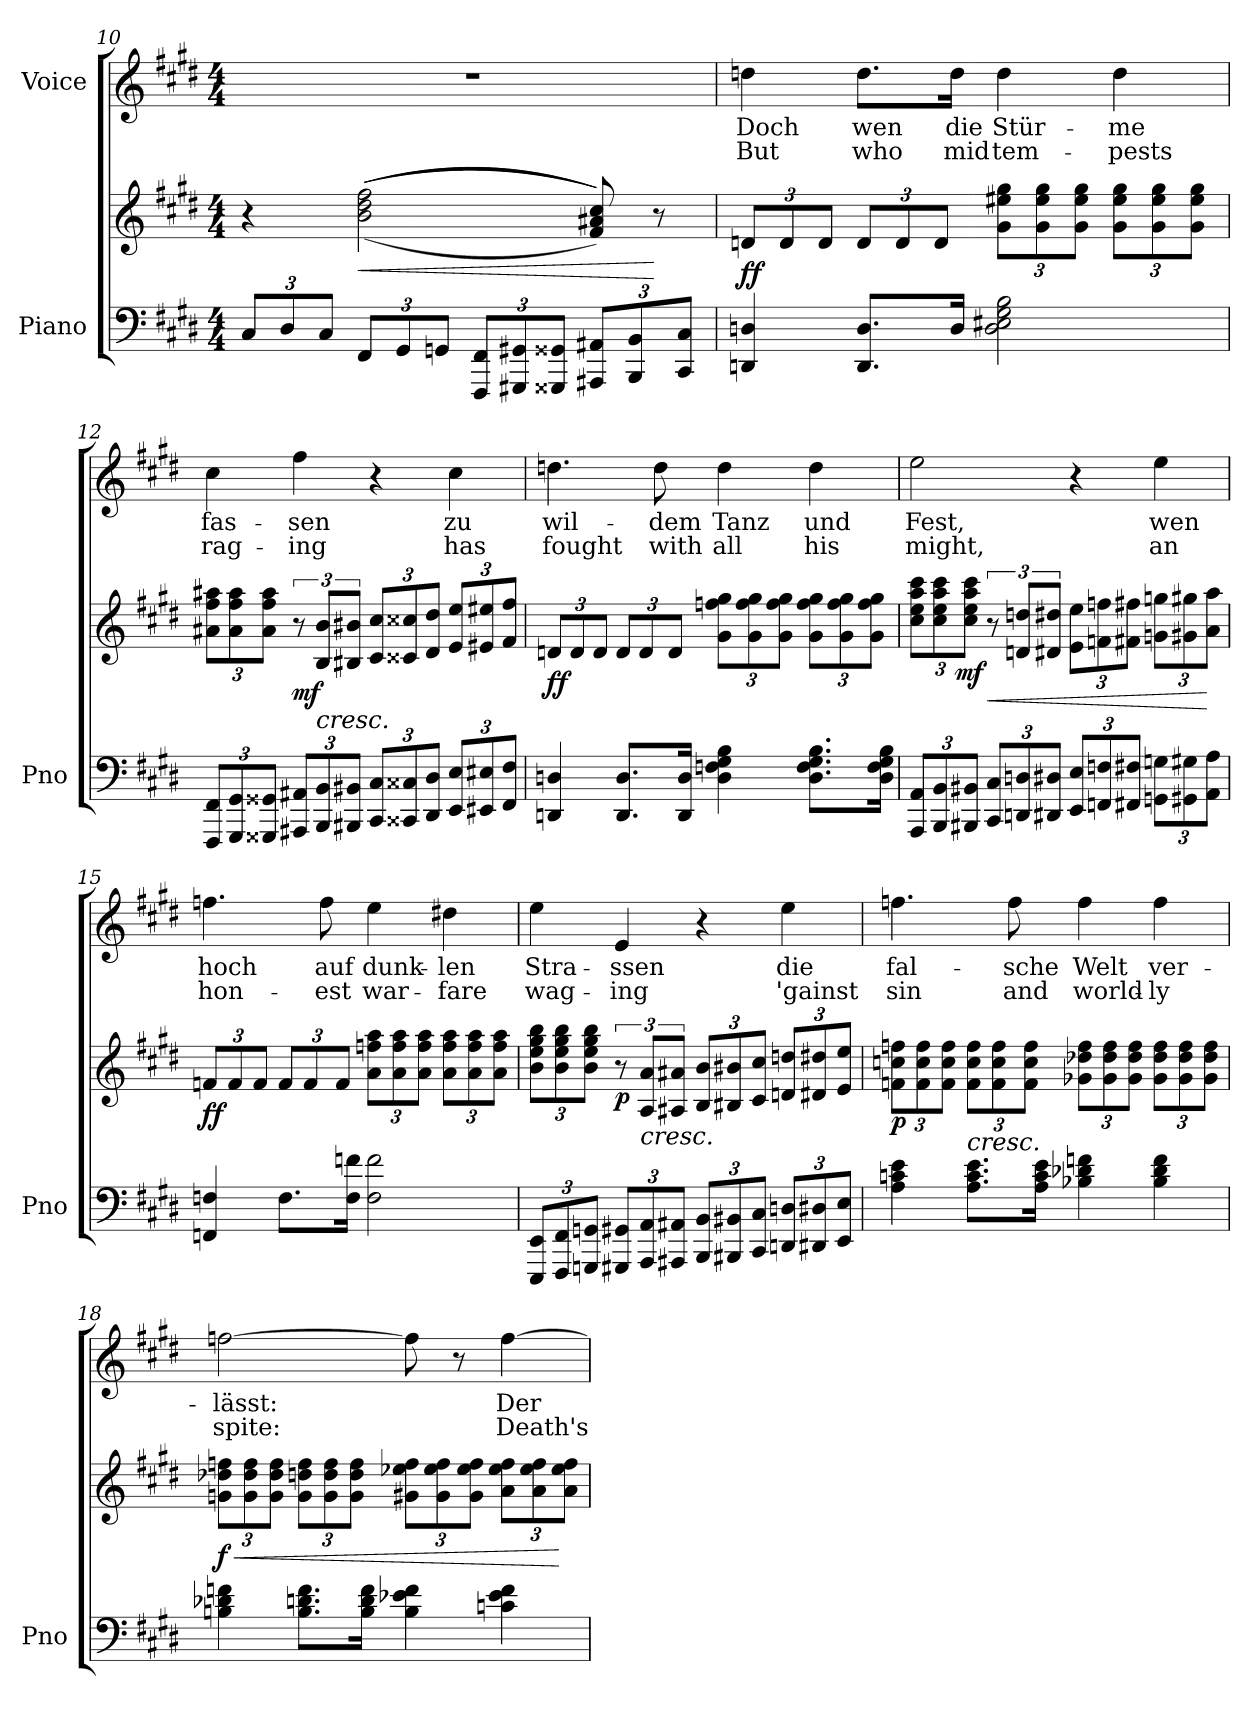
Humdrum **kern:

**kern	**kern	**dynam	**kern	**text	**text
*part2	*part2	*part2	*part1	*part1	*part1
*staff3	*staff2	*staff2/3	*staff1	*staff1	*staff1
*I"Piano	*	*	*I"Voice	*	*
*I'Pno	*	*	*	*	*
*clefF4	*clefG2	*	*clefG2	*	*
*k[f#c#g#d#]	*k[f#c#g#d#]	*	*k[f#c#g#d#]	*	*
*M4/4	*M4/4	*	*M4/4	*	*
*Xbrackettup	*	*	*	*	*
=10	=10	=10	=10	=10	=10
12C#/L	4r	.	1r	.	.
12D#/	.	.	.	.	.
12C#/J	.	.	.	.	.
!	!	!LO:HP:b	!	!	!
12FF#/L	(<(((2b\ 2dd#\ 2ff#\	<	.	.	.
12GG#/	.	.	.	.	.
12GGn/J	.	.	.	.	.
12FFF#/ 12FF#/L	.	.	.	.	.
12GGG#X/ 12GG#X/	.	.	.	.	.
12GGG##X/ 12GG##X/J	.	.	.	.	.
12AAA#X/ 12AA#X/L	8f#/ 8a#X/ 8cc#/))))	.	.	.	.
12BBB/ 12BB/	.	.	.	.	.
.	8r	[	.	.	.
12CC#/ 12C#/J	.	.	.	.	.
!!LO:LB:g=z
=11	=11	=11	=11	=11	=11
*	*Xbrackettup	*	*	*	*
!	!	!LO:DY:b	!	!LO:LY:b	!LO:LY:b
4DDn/ 4Dn/	12dn/L	ff	4ddn\	Doch	But
.	12d/	.	.	.	.
.	12d/J	.	.	.	.
!	!	!	!	!LO:LY:b	!LO:LY:b
8.DD/ 8.D/L	12d/L	.	8.dd\L	wen	who
.	12d/	.	.	.	.
.	12d/J	.	.	.	.
!	!	!	!	!LO:LY:b	!LO:LY:b
16D/Jk	.	.	16dd\Jk	die	mid
!	!	!	!	!LO:LY:b	!LO:LY:b
2D\ 2E#X\ 2G#\ 2B\	12g#\ 12ee#X\ 12gg#\L	.	4dd\	Stür-	tem-
.	12g#\ 12ee#\ 12gg#\	.	.	.	.
.	12g#\ 12ee#\ 12gg#\J	.	.	.	.
!	!	!	!	!LO:LY:b	!LO:LY:b
.	12g#\ 12ee#\ 12gg#\L	.	4dd\	-me	-pests
.	12g#\ 12ee#\ 12gg#\	.	.	.	.
.	12g#\ 12ee#\ 12gg#\J	.	.	.	.
!!LO:LB:g=z
=12	=12	=12	=12	=12	=12
!	!	!	!	!LO:LY:b	!LO:LY:b
12FFF#/ 12FF#/L	12a#X\ 12ff#\ 12aa#X\L	.	4cc#\	fas-	rag-
12GGG#/ 12GG#/	12a#\ 12ff#\ 12aa#\	.	.	.	.
12GGG##X/ 12GG##X/J	12a#\ 12ff#\ 12aa#\J	.	.	.	.
*	*brackettup	*	*	*	*
!	!	!LO:DY:b	!	!LO:LY:b	!LO:LY:b
12AAA#X/ 12AA#X/L	12r	mf	4ff#\	-sen	-ing
!	!	!LO:HP:b	!	!	!
12BBB/ 12BB/	12B/ 12b/L	<	.	.	.
12BBB#X/ 12BB#X/J	12B#X/ 12b#X/J	.	.	.	.
*	*Xbrackettup	*	*	*	*
12CC#/ 12C#/L	12c#/ 12cc#/L	.	4r	.	.
12CC##X/ 12C##X/	12c##X/ 12cc##X/	.	.	.	.
12DD#/ 12D#/J	12d#/ 12dd#/J	.	.	.	.
!	!	!	!	!LO:LY:b	!LO:LY:b
12EE/ 12E/L	12e/ 12ee/L	.	4cc#\	zu	has
12EE#X/ 12E#X/	12e#X/ 12ee#X/	.	.	.	.
12FF#/ 12F#/J	12f#/ 12ff#/J	.	.	.	.
=13	=13	=13	=13	=13	=13
!	!	!LO:DY:b	!	!LO:LY:b	!LO:LY:b
4DDn/ 4Dn/	12dn/L	ff	4.ddn\	wil-	fought
.	12d/	[	.	.	.
.	12d/J	.	.	.	.
8.DD/ 8.D/L	12d/L	.	.	.	.
.	12d/	.	.	.	.
!	!	!	!	!LO:LY:b	!LO:LY:b
.	.	.	8dd\	-dem	with
.	12d/J	.	.	.	.
16DD/ 16D/Jk	.	.	.	.	.
!	!	!	!	!LO:LY:b	!LO:LY:b
4D\ 4Fn\ 4G#\ 4B\	12g#\ 12ffn\ 12gg#\L	.	4dd\	Tanz	all
.	12g#\ 12ff\ 12gg#\	.	.	.	.
.	12g#\ 12ff\ 12gg#\J	.	.	.	.
!	!	!	!	!LO:LY:b	!LO:LY:b
8.D\ 8.F\ 8.G#\ 8.B\L	12g#\ 12ff\ 12gg#\L	.	4dd\	und	his
.	12g#\ 12ff\ 12gg#\	.	.	.	.
.	12g#\ 12ff\ 12gg#\J	.	.	.	.
16D\ 16F\ 16G#\ 16B\Jk	.	.	.	.	.
!!LO:LB:g=z
=14	=14	=14	=14	=14	=14
!	!	!	!	!LO:LY:b	!LO:LY:b
12AAA/ 12AA/L	12cc#\ 12ee\ 12aa\ 12ccc#\L	.	2ee\	Fest,	might,
12BBB/ 12BB/	12cc#\ 12ee\ 12aa\ 12ccc#\	.	.	.	.
!	!	!LO:DY:b	!	!	!
12BBB#X/ 12BB#X/J	12cc#\ 12ee\ 12aa\ 12ccc#\J	mf	.	.	.
*	*brackettup	*	*	*	*
!	!	!LO:HP:b	!	!	!
12CC#/ 12C#/L	12r	<	.	.	.
12DDn/ 12Dn/	12dn/ 12ddn/L	.	.	.	.
12DD#X/ 12D#X/J	12d#X/ 12dd#X/J	.	.	.	.
*	*Xbrackettup	*	*	*	*
12EE/ 12E/L	12e\ 12ee\L	.	4r	.	.
12FFn/ 12Fn/	12fn\ 12ffn\	.	.	.	.
12FF#X/ 12F#X/J	12f#X\ 12ff#X\J	.	.	.	.
!	!	!	!	!LO:LY:b	!LO:LY:b
12GGn\ 12Gn\L	12gn\ 12ggn\L	.	4ee\	wen	an
12GG#X\ 12G#X\	12g#X\ 12gg#X\	.	.	.	.
12AA\ 12A\J	12a\ 12aa\J	[	.	.	.
=15	=15	=15	=15	=15	=15
!	!	!LO:DY:b	!	!LO:LY:b	!LO:LY:b
4FFn/ 4Fn/	12fn/L	ff	4.ffn\	hoch	hon-
.	12f/	.	.	.	.
.	12f/J	.	.	.	.
8.F\L	12f/L	.	.	.	.
.	12f/	.	.	.	.
!	!	!	!	!LO:LY:b	!LO:LY:b
.	.	.	8ff\	auf	-est
.	12f/J	.	.	.	.
16F\ 16fn\Jk	.	.	.	.	.
!	!	!	!	!LO:LY:b	!LO:LY:b
2F\ 2f\	12a\ 12ffn\ 12aa\L	.	4ee\	dunk-	war-
.	12a\ 12ff\ 12aa\	.	.	.	.
.	12a\ 12ff\ 12aa\J	.	.	.	.
!	!	!	!	!LO:LY:b	!LO:LY:b
.	12a\ 12ff\ 12aa\L	.	4dd#X\	-len	-fare
.	12a\ 12ff\ 12aa\	.	.	.	.
.	12a\ 12ff\ 12aa\J	.	.	.	.
!!LO:PB:g=z
=16	=16	=16	=16	=16	=16
!	!	!	!	!LO:LY:b	!LO:LY:b
12EEE/ 12EE/L	12b\ 12ee\ 12gg#\ 12bb\L	.	4ee\	Stra-	wag-
12FFF#/ 12FF#/	12b\ 12ee\ 12gg#\ 12bb\	.	.	.	.
12GGGn/ 12GGn/J	12b\ 12ee\ 12gg#\ 12bb\J	.	.	.	.
*	*brackettup	*	*	*	*
!	!	!LO:DY:b	!	!LO:LY:b	!LO:LY:b
12GGG#X/ 12GG#X/L	12r	p	4e/	-ssen	-ing
!	!	!LO:HP:b	!	!	!
12AAA/ 12AA/	12A/ 12a/L	<	.	.	.
12AAA#X/ 12AA#X/J	12A#X/ 12a#X/J	.	.	.	.
*	*Xbrackettup	*	*	*	*
12BBB/ 12BB/L	12B/ 12b/L	.	4r	.	.
12BBB#X/ 12BB#X/	12B#X/ 12b#X/	.	.	.	.
12CC#/ 12C#/J	12c#/ 12cc#/J	.	.	.	.
!	!	!	!	!LO:LY:b	!LO:LY:b
12DDn/ 12Dn/L	12dn/ 12ddn/L	.	4ee\	die	'gainst
12DD#X/ 12D#X/	12d#X/ 12dd#X/	.	.	.	.
12EE/ 12E/J	12e/ 12ee/J	.	.	.	.
=17	=17	=17	=17	=17	=17
!	!	!LO:DY:b	!	!LO:LY:b	!LO:LY:b
4A\ 4cn\ 4e\	12fn\ 12ccn\ 12ffn\L	p	4.ffn\	fal-	sin
.	12f\ 12cc\ 12ff\	[	.	.	.
.	12f\ 12cc\ 12ff\J	.	.	.	.
!	!LO:TX:b:i:t=cresc.	!	!	!	!
8.A\ 8.c\ 8.e\L	12f\ 12cc\ 12ff\L	.	.	.	.
.	12f\ 12cc\ 12ff\	.	.	.	.
!	!	!	!	!LO:LY:b	!LO:LY:b
.	.	.	8ff\	-sche	and
.	12f\ 12cc\ 12ff\J	.	.	.	.
16A\ 16c\ 16e\Jk	.	.	.	.	.
!	!	!	!	!LO:LY:b	!LO:LY:b
4B-X\ 4d-X\ 4fn\	12g-X\ 12dd-X\ 12ff\L	.	4ff\	Welt	world-
.	12g-\ 12dd-\ 12ff\	.	.	.	.
.	12g-\ 12dd-\ 12ff\J	.	.	.	.
!	!	!	!	!LO:LY:b	!LO:LY:b
4B-\ 4d-\ 4f\	12g-\ 12dd-\ 12ff\L	.	4ff\	ver-	-ly
.	12g-\ 12dd-\ 12ff\	.	.	.	.
.	12g-\ 12dd-\ 12ff\J	.	.	.	.
!!LO:PB:g=z
=18	=18	=18	=18	=18	=18
!	!	!LO:HP:b	!	!LO:LY:b	!LO:LY:b
!	!	!LO:DY:n=1:b	!	!	!
4Bn\ 4d-X\ 4fn\	12gn\ 12dd-X\ 12ffn\L	< f	[2ffn\	-lässt:	spite:
.	12g\ 12dd-\ 12ff\	.	.	.	.
.	12g\ 12dd-\ 12ff\J	.	.	.	.
8.B\ 8.dn\ 8.f\L	12g\ 12ddn\ 12ff\L	.	.	.	.
.	12g\ 12dd\ 12ff\	.	.	.	.
.	12g\ 12dd\ 12ff\J	.	.	.	.
16B\ 16d\ 16f\Jk	.	.	.	.	.
4B\ 4e-X\ 4f\	12g#X\ 12ee-X\ 12ff\L	.	8ff\]	.	.
.	12g#\ 12ee-\ 12ff\	.	.	.	.
.	.	.	8r	.	.
.	12g#\ 12ee-\ 12ff\J	.	.	.	.
!	!	!	!	!LO:LY:b	!LO:LY:b
4cn\ 4e-\ 4f\	12a\ 12ee-\ 12ff\L	.	[4ff\	Der	Death's
.	12a\ 12ee-\ 12ff\	.	.	.	.
.	12a\ 12ee-\ 12ff\J	[	.	.	.
=	=	=	=	=	=
*-	*-	*-	*-	*-	*-
